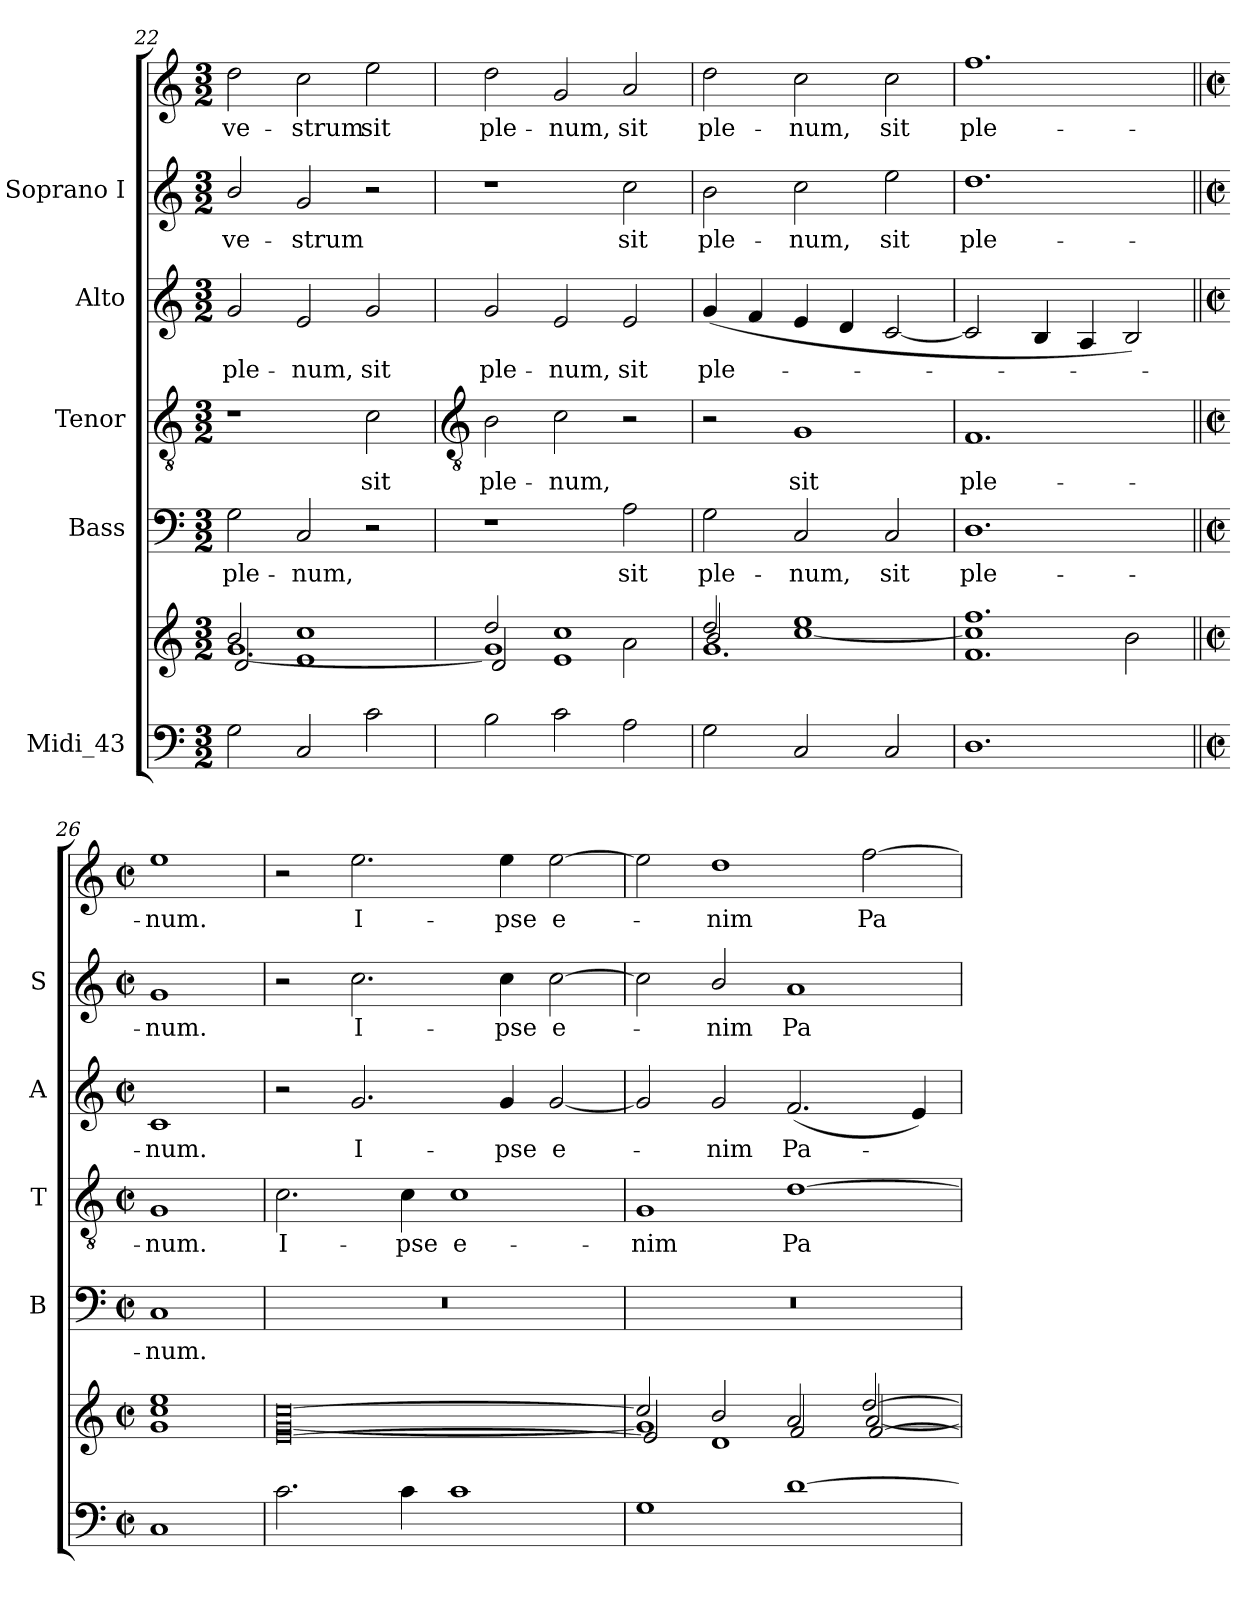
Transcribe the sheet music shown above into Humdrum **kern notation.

**kern	**kern	**kern	**text	**kern	**text	**kern	**text	**kern	**text	**kern	**text
*part5	*part5	*part4	*part4	*part3	*part3	*part2	*part2	*part1	*part1	*part1	*part1
*staff7	*staff6	*staff5	*staff5	*staff4	*staff4	*staff3	*staff3	*staff2	*staff2	*staff1	*staff1
*I"Midi_43	*	*I"Bass	*	*I"Tenor	*	*I"Alto	*	*I"Soprano I	*	*	*
*	*	*I'B	*	*I'T	*	*I'A	*	*I'S	*	*	*
*clefF4	*clefG2	*clefF4	*	*clefGv2	*	*clefG2	*	*clefG2	*	*clefG2	*
*k[]	*k[]	*k[]	*	*k[]	*	*k[]	*	*k[]	*	*k[]	*
*C:	*C:	*C:	*	*C:	*	*C:	*	*C:	*	*C:	*
*M3/2	*M3/2	*M3/2	*	*M3/2	*	*M3/2	*	*M3/2	*	*M3/2	*
=22	=22	=22	=22	=22	=22	=22	=22	=22	=22	=22	=22
*	*^	*	*	*	*	*	*	*	*	*	*
*	*	*^	*	*	*	*	*	*	*	*	*	*
!	!	!	!	!	!LO:LY:b	!	!	!	!LO:LY:b	!	!LO:LY:b	!	!LO:LY:b
2G	2b/	[1.g\	2d/	2G	ple-	1r	.	2g	ple-	2b/	ve-	2dd	ve-
!	!	!	!	!	!LO:LY:b	!	!	!	!LO:LY:b	!	!LO:LY:b	!	!LO:LY:b
2C	1cc/	.	1e\	2C	-num,	.	.	2e	-num,	2g	-strum	2cc	-strum
!	!	!	!	!	!	!	!LO:LY:b	!	!LO:LY:b	!	!	!	!LO:LY:b
2c	.	.	.	2r	.	2c	sit	2g	sit	2r	.	2ee	sit
!!LO:LB:g=z
=23	=23	=23	=23	=23	=23	=23	=23	=23	=23	=23	=23	=23	=23
*	*	*	*	*	*	*clefGv2	*	*	*	*	*	*	*
!	!	!	!	!	!	!	!LO:LY:b	!	!LO:LY:b	!	!	!	!LO:LY:b
2B	2dd/	1g\]	2d/	1r	.	2B	ple-	2g	ple-	1r	.	2dd	ple-
!	!	!	!	!	!	!	!LO:LY:b	!	!LO:LY:b	!	!	!	!LO:LY:b
2c	1cc/	.	1e\	.	.	2c	-num,	2e	-num,	.	.	2g	-num,
!	!	!	!	!	!LO:LY:b	!	!	!	!LO:LY:b	!	!LO:LY:b	!	!LO:LY:b
2A	.	2a\	.	2A	sit	2r	.	2e	sit	2cc	sit	2a	sit
=24	=24	=24	=24	=24	=24	=24	=24	=24	=24	=24	=24	=24	=24
!	!	!	!	!	!LO:LY:b	!	!	!	!LO:LY:b	!	!LO:LY:b	!	!LO:LY:b
2G	2dd/	2b/	1.g\	2G	ple-	2r	.	(<4g	ple-	2b	ple-	2dd	ple-
.	.	.	.	.	.	.	.	4f	.	.	.	.	.
!	!	!	!	!	!LO:LY:b	!	!LO:LY:b	!	!	!	!LO:LY:b	!	!LO:LY:b
2C	1ee/	[1cc\	.	2C	-num,	1G	sit	4e	.	2cc	-num,	2cc	-num,
.	.	.	.	.	.	.	.	4d	.	.	.	.	.
!	!	!	!	!	!LO:LY:b	!	!	!	!	!	!LO:LY:b	!	!LO:LY:b
2C	.	.	.	2C	sit	.	.	[2c	.	2ee	sit	2cc	sit
=25	=25	=25	=25	=25	=25	=25	=25	=25	=25	=25	=25	=25	=25
!	!	!	!	!	!LO:LY:b	!	!LO:LY:b	!	!	!	!LO:LY:b	!	!LO:LY:b
1.D	1.ff/	1cc\]	1.f\	1.D	ple-	1.F	ple-	2c]	.	1.dd	-ple-	1.ff	ple-
.	.	.	.	.	.	.	.	4B	.	.	.	.	.
.	.	.	.	.	.	.	.	4A	.	.	.	.	.
.	.	2b\	.	.	.	.	.	2B)	.	.	.	.	.
=26||	=26||	=26||	=26||	=26||	=26||	=26||	=26||	=26||	=26||	=26||	=26||	=26||	=26||
*M4/2	*M4/2	*	*	*M4/2	*	*M4/2	*	*M4/2	*	*M4/2	*	*M4/2	*
*met(c|)	*met(c|)	*	*	*met(c|)	*	*met(c|)	*	*met(c|)	*	*met(c|)	*	*met(c|)	*
!	!	!	!	!	!LO:LY:b	!	!LO:LY:b	!	!LO:LY:b	!	!LO:LY:b	!	!LO:LY:b
1C	1ee/	1cc\	1g\	1C	-num.	1G	-num.	1c	num.	1g	num.	1ee	-num.
=27	=27	=27	=27	=27	=27	=27	=27	=27	=27	=27	=27	=27	=27
!	!	!	!	!	!	!	!LO:LY:b	!	!	!	!	!	!
2.c	[0cc/	[0g\	[0e\	0r	.	2.c	I-	2r	.	2r	.	2r	.
!	!	!	!	!	!	!	!	!	!LO:LY:b	!	!LO:LY:b	!	!LO:LY:b
.	.	.	.	.	.	.	.	2.g	I-	2.cc	I-	2.ee	I-
!	!	!	!	!	!	!	!LO:LY:b	!	!	!	!	!	!
4c	.	.	.	.	.	4c	-pse	.	.	.	.	.	.
!	!	!	!	!	!	!	!LO:LY:b	!	!	!	!	!	!
1c	.	.	.	.	.	1c	e-	.	.	.	.	.	.
!	!	!	!	!	!	!	!	!	!LO:LY:b	!	!LO:LY:b	!	!LO:LY:b
.	.	.	.	.	.	.	.	4g	-pse	4cc	-pse	4ee	-pse
!	!	!	!	!	!	!	!	!	!LO:LY:b	!	!LO:LY:b	!	!LO:LY:b
.	.	.	.	.	.	.	.	[2g	e-	[2cc	e-	[2ee	e-
=28	=28	=28	=28	=28	=28	=28	=28	=28	=28	=28	=28	=28	=28
!	!	!	!	!	!	!	!LO:LY:b	!	!	!	!	!	!
1G	2cc/]	1g\]	2e/]	0r	.	1G	-nim	2g]	.	2cc]	.	2ee]	.
!	!	!	!	!	!	!	!	!	!LO:LY:b	!	!LO:LY:b	!	!LO:LY:b
.	2b/	.	1d\	.	.	.	.	2g	nim	2b/	nim	1dd	nim
!	!	!	!	!	!	!	!LO:LY:b	!	!LO:LY:b	!	!LO:LY:b	!	!
[1d	2a/	2f/	.	.	.	[1d	Pa-	(<2.f	Pa-	1a	Pa-	.	.
!	!	!	!	!	!	!	!	!	!	!	!	!	!LO:LY:b
.	[2dd/	[2a/	[2f/	.	.	.	.	.	.	.	.	[2ff	Pa-
.	.	.	.	.	.	.	.	4e)	.	.	.	.	.
*	*v	*v	*v	*	*	*	*	*	*	*	*	*	*
=	=	=	=	=	=	=	=	=	=	=	=
*-	*-	*-	*-	*-	*-	*-	*-	*-	*-	*-	*-
